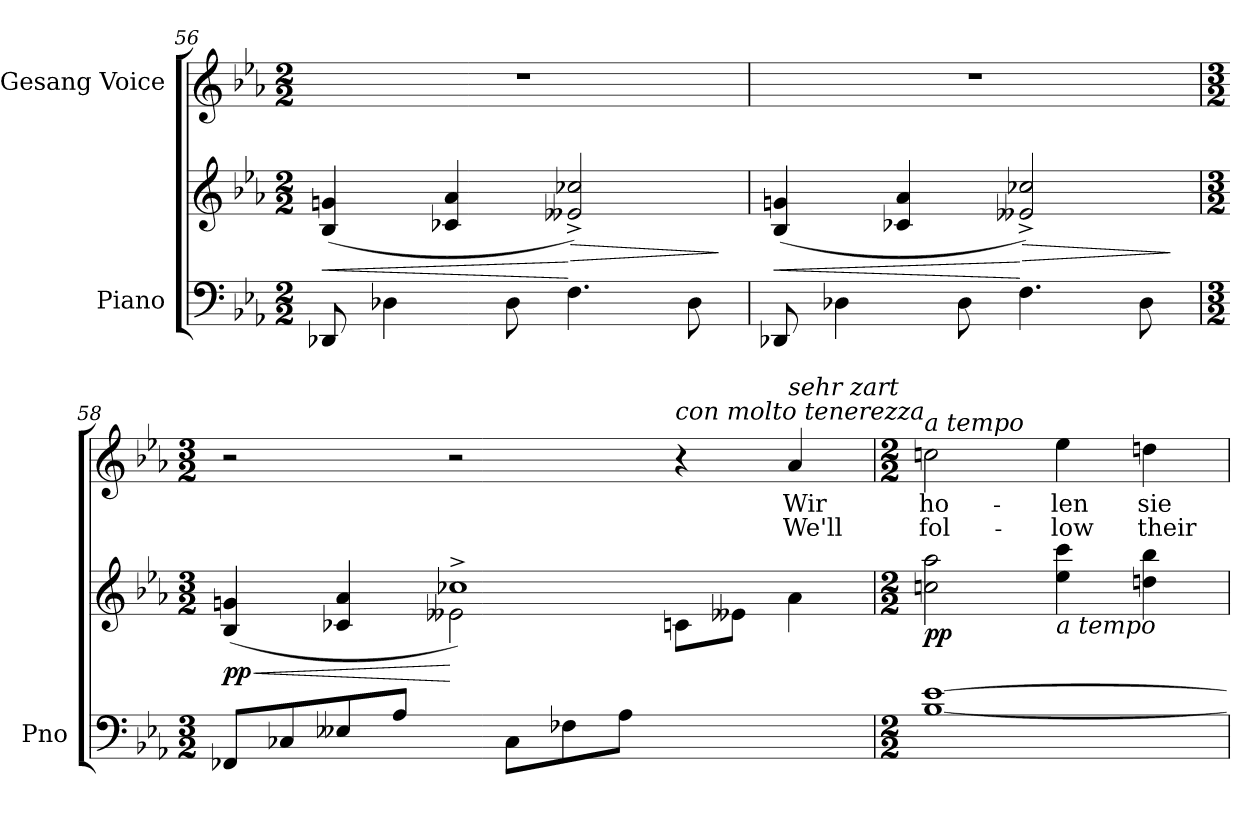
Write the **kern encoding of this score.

**kern	**kern	**dynam	**kern	**text	**text
*part2	*part2	*part2	*part1	*part1	*part1
*staff3	*staff2	*staff2/3	*staff1	*staff1	*staff1
*I"Piano	*	*	*I"Gesang Voice	*	*
*I'Pno	*	*	*	*	*
!!LO:PB:g=z
*clefF4	*clefG2	*	*clefG2	*	*
*k[b-e-a-]	*k[b-e-a-]	*	*k[b-e-a-]	*	*
*M2/2	*M2/2	*	*M2/2	*	*
=56	=56	=56	=56	=56	=56
!	!	!LO:HP:b	!	!	!
8DD-X/	(<4B-/ 4gn/	<	1r	.	.
4D-X\	.	.	.	.	.
.	4c-X/ 4a-/	.	.	.	.
8D-\	.	.	.	.	.
!	!	!LO:HP:n=1:b	!	!	!
4.F\	2e--X/^ 2cc-X/^)	[ >	.	.	.
8D-\	.	.	.	.	.
.	.	]	.	.	.
=57	=57	=57	=57	=57	=57
!	!	!LO:HP:b	!	!	!
8DD-X/	(<4B-/ 4gn/	<	1r	.	.
4D-X\	.	.	.	.	.
.	4c-X/ 4a-/	.	.	.	.
8D-\	.	.	.	.	.
!	!	!LO:HP:n=1:b	!	!	!
4.F\	2e--X/^ 2cc-X/^)	[ >	.	.	.
8D-\	.	.	.	.	.
.	.	]	.	.	.
=58	=58	=58	=58	=58	=58
*M3/2	*M3/2	*	*M3/2	*	*
!	!LO:TX:a:i:t=poco rit.	!	!	!	!
!	!	!LO:HP:b	!	!	!
*	*^	*	*	*	*
*	*	*^	*	*	*	*
!	!	!	!	!LO:DY:n=1:b	!	!	!
(>8FF-X/L	(>4B-/ 4gn/	2ryy	1ryy	< pp	2r	.	.
8C-X/	.	.	.	.	.	.	.
8E--X/	4c-X/ 4a-/	.	.	.	.	.	.
8A-/J	.	.	.	.	.	.	.
8ryy	1cc-X^)	2e--X\	.	[	2r	.	.
8C-\L	.	.	.	.	.	.	.
8F-X\	.	.	.	.	.	.	.
8A-\J	.	.	.	.	.	.	.
!	!	!	!	!	!LO:TX:a:i:t=con molto tenerezza	!	!
2ryy	.	2ryy	8c\L	.	4r	.	.
.	.	.	8e--X\J	.	.	.	.
!	!	!	!	!	!LO:TX:a:i:t=sehr zart	!	!
!	!	!	!	!	!	!LO:LY:b	!LO:LY:b
.	.	.	4a-\)	.	4a-/	Wir	We'll
*	*v	*v	*v	*	*	*	*
=59	=59	=59	=59	=59	=59
*M2/2	*M2/2	*	*M2/2	*	*
*	*^	*	*	*	*
*	*	*^	*	*	*	*
!	!	!	!	!	!LO:TX:a:i:t=a tempo	!	!
!	!	!	!	!LO:DY:b	!	!LO:LY:b	!LO:LY:b
*	*v	*v	*v	*	*	*	*
[1B- [1e-	2ccn\ 2aa-\	pp	2ccn\	ho-	fol-
!	!LO:TX:b:i:t=a tempo	!	!	!	!
!	!	!	!	!LO:LY:b	!LO:LY:b
.	4ee-\ 4ccc\	.	4ee-\	-len	-low
!	!	!	!	!LO:LY:b	!LO:LY:b
.	4ddn\ 4bb-\	.	4ddn\	sie	their
=	=	=	=	=	=
*-	*-	*-	*-	*-	*-
